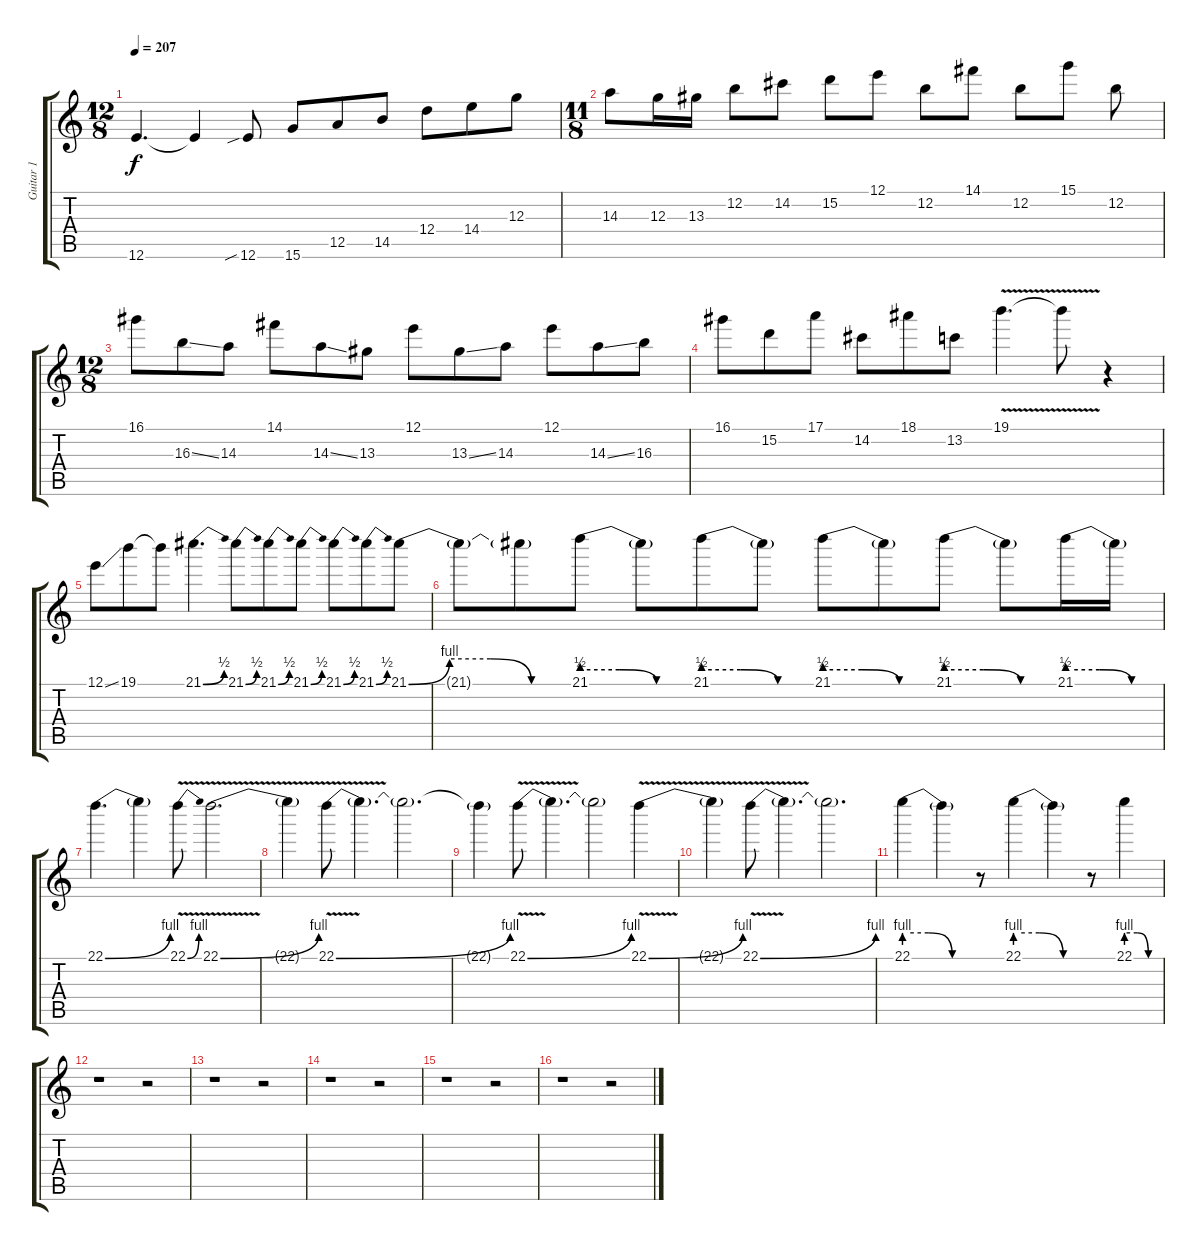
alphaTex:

\track ("Guitar 1" "Guitar 1") {instrument distortionguitar}
\staff {score tabs}
\tuning (E4 B3 G3 D3 A2 E2) {hide}
\ts (12 8)
\tempo 207
\clef g2
\ks c
12.6.4{d dy f} 12.6{t}.4 12.6{sib}.8 15.6.8 12.5.8 14.5.8 12.4.8 14.4.8 12.3.8 |
\ts (11 8)
14.3.8 12.3.16 13.3.16 12.2.8 14.2.8 15.2.8 12.1.8 12.2.8 14.1.8 12.2.8 15.1.8 12.2.8 |
\ts (12 8)
16.1.8 16.3{ss}.8 14.3.8 14.1.8 14.3{ss}.8 13.3.8 12.1.8 13.3{ss}.8 14.3.8 12.1.8 14.3{ss}.8 16.3.8 |
16.1.8 15.2.8 17.1.8 14.2.8 18.1.8 13.2.8 19.1{v}.4{d} 19.1{t}.8 r.4 |
12.1{ss}.8 19.1.8 19.1{t}.8 21.1{be (bend 0 0 60 2)}.4{d} 21.1{be (bend 0 0 60 2)}.8 21.1{be (bend 0 0 60 2)}.8 21.1{be (bend 0 0 60 2)}.8 21.1{be (bend 0 0 60 2)}.8 21.1{be (bend 0 0 60 2)}.8 21.1{be (custom 0 0 15 4 30 4 45 0 60 0)}.8 |
21.1{t}.8 21.1{t}.8 21.1{be (custom 0 2 20 2 40 0 60 0)}.8 21.1{t}.8 21.1{be (custom 0 2 20 2 40 0 60 0)}.8 21.1{t}.8 21.1{be (custom 0 2 20 2 40 0 60 0)}.8 21.1{t}.8 21.1{be (custom 0 2 20 2 40 0 60 0)}.8 21.1{t}.8 21.1{be (custom 0 2 20 2 40 0 60 0)}.16 21.1{t}.16 |
22.1{be (bend 0 0 60 4)}.4{d} 22.1{t}.4 22.1{be (bend 0 0 60 4) v}.8 22.1{be (bend 0 0 60 4) v}.2{d} |
22.1{t}.4 22.1{be (bend 0 0 60 4) v}.8 22.1{t}.4{d} 22.1{t}.2{d} |
22.1{t}.4 22.1{be (bend 0 0 60 4) v}.8 22.1{t}.4{d} 22.1{t}.2 22.1{be (bend 0 0 60 4) v}.4 |
22.1{t}.4 22.1{be (bend 0 0 60 4) v}.8 22.1{t}.4{d} 22.1{t}.2{d} |
22.1{be (custom 0 4 20 4 40 0 60 0)}.4 22.1{t}.4 r.8 22.1{be (custom 0 4 20 4 40 0 60 0)}.4{volume 7} 22.1{t}.4 r.8 22.1{be (custom 0 4 20 4 40 0 60 0)}.4{volume 3} |
r.1 r.2 |
r.1 r.2 |
r.1 r.2 |
r.1 r.2 |
r.1 r.2
